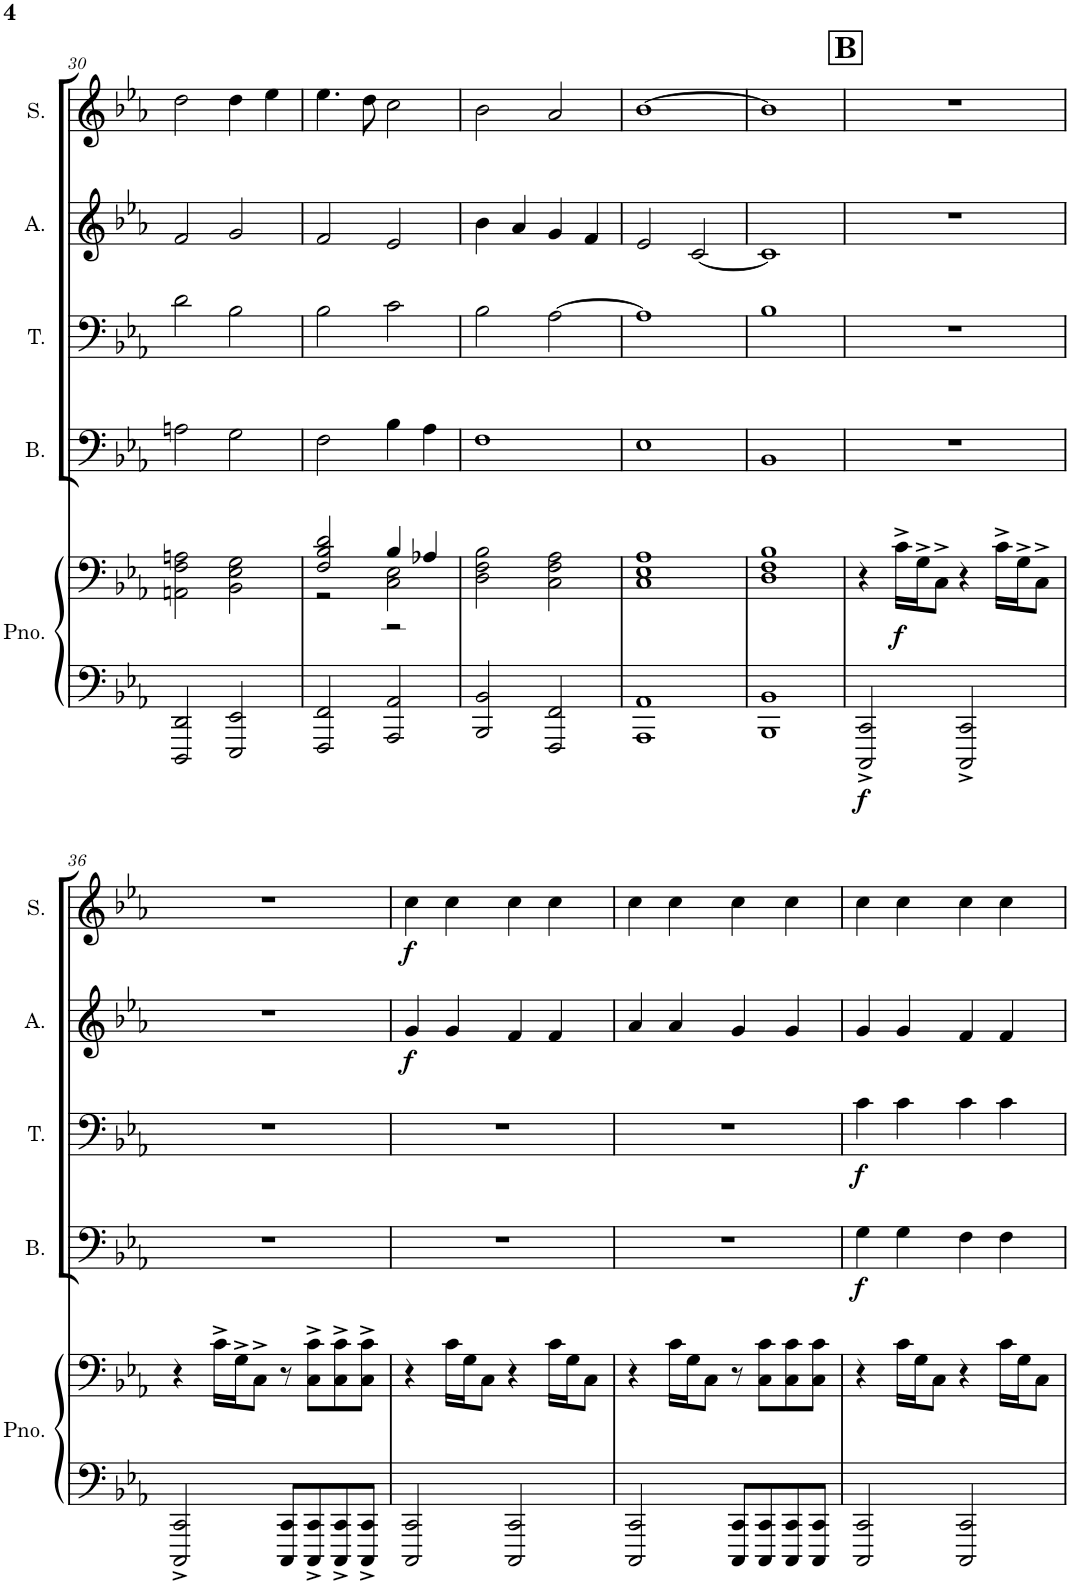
**kern	**kern	**dynam	**kern	**dynam	**kern	**dynam	**kern	**dynam	**kern	**dynam
*part5	*part5	*part5	*part4	*part4	*part3	*part3	*part2	*part2	*part1	*part1
*staff6	*staff5	*staff5/6	*staff4	*staff4	*staff3	*staff3	*staff2	*staff2	*staff1	*staff1
*I"Piano	*	*	*I"Bass	*	*I"Tenor	*	*I"Alto	*	*I"Soprono	*
*I'Pno.	*	*	*I'B.	*	*I'T.	*	*I'A.	*	*I'S.	*
!!LO:PB:g=z
*clefF4	*clefF4	*	*clefF4	*	*clefF4	*	*clefG2	*	*clefG2	*
*k[b-e-a-]	*k[b-e-a-]	*	*k[b-e-a-]	*	*k[b-e-a-]	*	*k[b-e-a-]	*	*k[b-e-a-]	*
*M4/4	*M4/4	*	*M4/4	*	*M4/4	*	*M4/4	*	*M4/4	*
=30	=30	=30	=30	=30	=30	=30	=30	=30	=30	=30
2DDD/ 2DD/	2AAn\ 2F\ 2An\	.	2An\	.	2d\	.	2f/	.	2dd\	.
2EEE-/ 2EE-/	2BB-\ 2E-\ 2G\	.	2G\	.	2B-\	.	2g/	.	4dd\	.
.	.	.	.	.	.	.	.	.	4ee-\	.
=31	=31	=31	=31	=31	=31	=31	=31	=31	=31	=31
*	*^	*	*	*	*	*	*	*	*	*
*	*	*^	*	*	*	*	*	*	*	*	*
2FFF/ 2FF/	2F/ 2B-/ 2d/	2ryy	2r	.	2F\	.	2B-\	.	2f/	.	4.ee-\	.
.	.	.	.	.	.	.	.	.	.	.	8dd\	.
2AAA-/ 2AA-/	4B-/	2C\ 2E-\	2r	.	4B-\	.	2c\	.	2e-/	.	2cc\	.
.	4A-X/	.	.	.	4A-\	.	.	.	.	.	.	.
*	*v	*v	*v	*	*	*	*	*	*	*	*	*
=32	=32	=32	=32	=32	=32	=32	=32	=32	=32	=32
2BBB-/ 2BB-/	2D\ 2F\ 2B-\	.	1F	.	2B-\	.	4b-\	.	2b-\	.
.	.	.	.	.	.	.	4a-/	.	.	.
2FFF/ 2FF/	2C\ 2F\ 2A-\	.	.	.	[2A-\	.	4g/	.	2a-/	.
.	.	.	.	.	.	.	4f/	.	.	.
=33	=33	=33	=33	=33	=33	=33	=33	=33	=33	=33
1AAA- 1AA-	1C 1E- 1A-	.	1E-	.	1A-]	.	2e-/	.	[1b-	.
.	.	.	.	.	.	.	[2c/	.	.	.
=34	=34	=34	=34	=34	=34	=34	=34	=34	=34	=34
1BBB- 1BB-	1D 1F 1B-	.	1BB-	.	1B-	.	1c]	.	1b-]	.
=35	=35	=35	=35	=35	=35	=35	=35	=35	=35	=35
!	!	!LO:DY:b=2	!	!	!	!	!	!	!	!
2CCC/^ 2CC/^	4r	f	1r	.	1r	.	1r	.	1r	.
!	!	!LO:DY:b	!	!	!	!	!	!	!	!
.	16c^\LL	f	.	.	.	.	.	.	.	.
.	16G^\J	.	.	.	.	.	.	.	.	.
.	8C^\J	.	.	.	.	.	.	.	.	.
2CCC/^ 2CC/^	4r	.	.	.	.	.	.	.	.	.
.	16c^\LL	.	.	.	.	.	.	.	.	.
.	16G^\J	.	.	.	.	.	.	.	.	.
.	8C^\J	.	.	.	.	.	.	.	.	.
!!LO:LB:g=z
=36	=36	=36	=36	=36	=36	=36	=36	=36	=36	=36
2CCC/^ 2CC/^	4r	.	1r	.	1r	.	1r	.	1r	.
.	16c^\LL	.	.	.	.	.	.	.	.	.
.	16G^\J	.	.	.	.	.	.	.	.	.
.	8C^\J	.	.	.	.	.	.	.	.	.
8CCC/ 8CC/L	8r	.	.	.	.	.	.	.	.	.
8CCC/^ 8CC/^	8C\^ 8c\^L	.	.	.	.	.	.	.	.	.
8CCC/^ 8CC/^	8C\^ 8c\^	.	.	.	.	.	.	.	.	.
8CCC/^ 8CC/^J	8C\^ 8c\^J	.	.	.	.	.	.	.	.	.
=37	=37	=37	=37	=37	=37	=37	=37	=37	=37	=37
!	!	!	!	!	!	!	!	!LO:DY:b	!	!LO:DY:b
2CCC/ 2CC/	4r	.	1r	.	1r	.	4g/	f	4cc\	f
.	16c\LL	.	.	.	.	.	4g/	.	4cc\	.
.	16G\J	.	.	.	.	.	.	.	.	.
.	8C\J	.	.	.	.	.	.	.	.	.
2CCC/ 2CC/	4r	.	.	.	.	.	4f/	.	4cc\	.
.	16c\LL	.	.	.	.	.	4f/	.	4cc\	.
.	16G\J	.	.	.	.	.	.	.	.	.
.	8C\J	.	.	.	.	.	.	.	.	.
=38	=38	=38	=38	=38	=38	=38	=38	=38	=38	=38
2CCC/ 2CC/	4r	.	1r	.	1r	.	4a-/	.	4cc\	.
.	16c\LL	.	.	.	.	.	4a-/	.	4cc\	.
.	16G\J	.	.	.	.	.	.	.	.	.
.	8C\J	.	.	.	.	.	.	.	.	.
8CCC/ 8CC/L	8r	.	.	.	.	.	4g/	.	4cc\	.
8CCC/ 8CC/	8C\ 8c\L	.	.	.	.	.	.	.	.	.
8CCC/ 8CC/	8C\ 8c\	.	.	.	.	.	4g/	.	4cc\	.
8CCC/ 8CC/J	8C\ 8c\J	.	.	.	.	.	.	.	.	.
=39	=39	=39	=39	=39	=39	=39	=39	=39	=39	=39
!	!	!	!	!LO:DY:b	!	!LO:DY:b	!	!	!	!
2CCC/ 2CC/	4r	.	4G\	f	4c\	f	4g/	.	4cc\	.
.	16c\LL	.	4G\	.	4c\	.	4g/	.	4cc\	.
.	16G\J	.	.	.	.	.	.	.	.	.
.	8C\J	.	.	.	.	.	.	.	.	.
2CCC/ 2CC/	4r	.	4F\	.	4c\	.	4f/	.	4cc\	.
.	16c\LL	.	4F\	.	4c\	.	4f/	.	4cc\	.
.	16G\J	.	.	.	.	.	.	.	.	.
.	8C\J	.	.	.	.	.	.	.	.	.
=	=	=	=	=	=	=	=	=	=	=
*-	*-	*-	*-	*-	*-	*-	*-	*-	*-	*-
